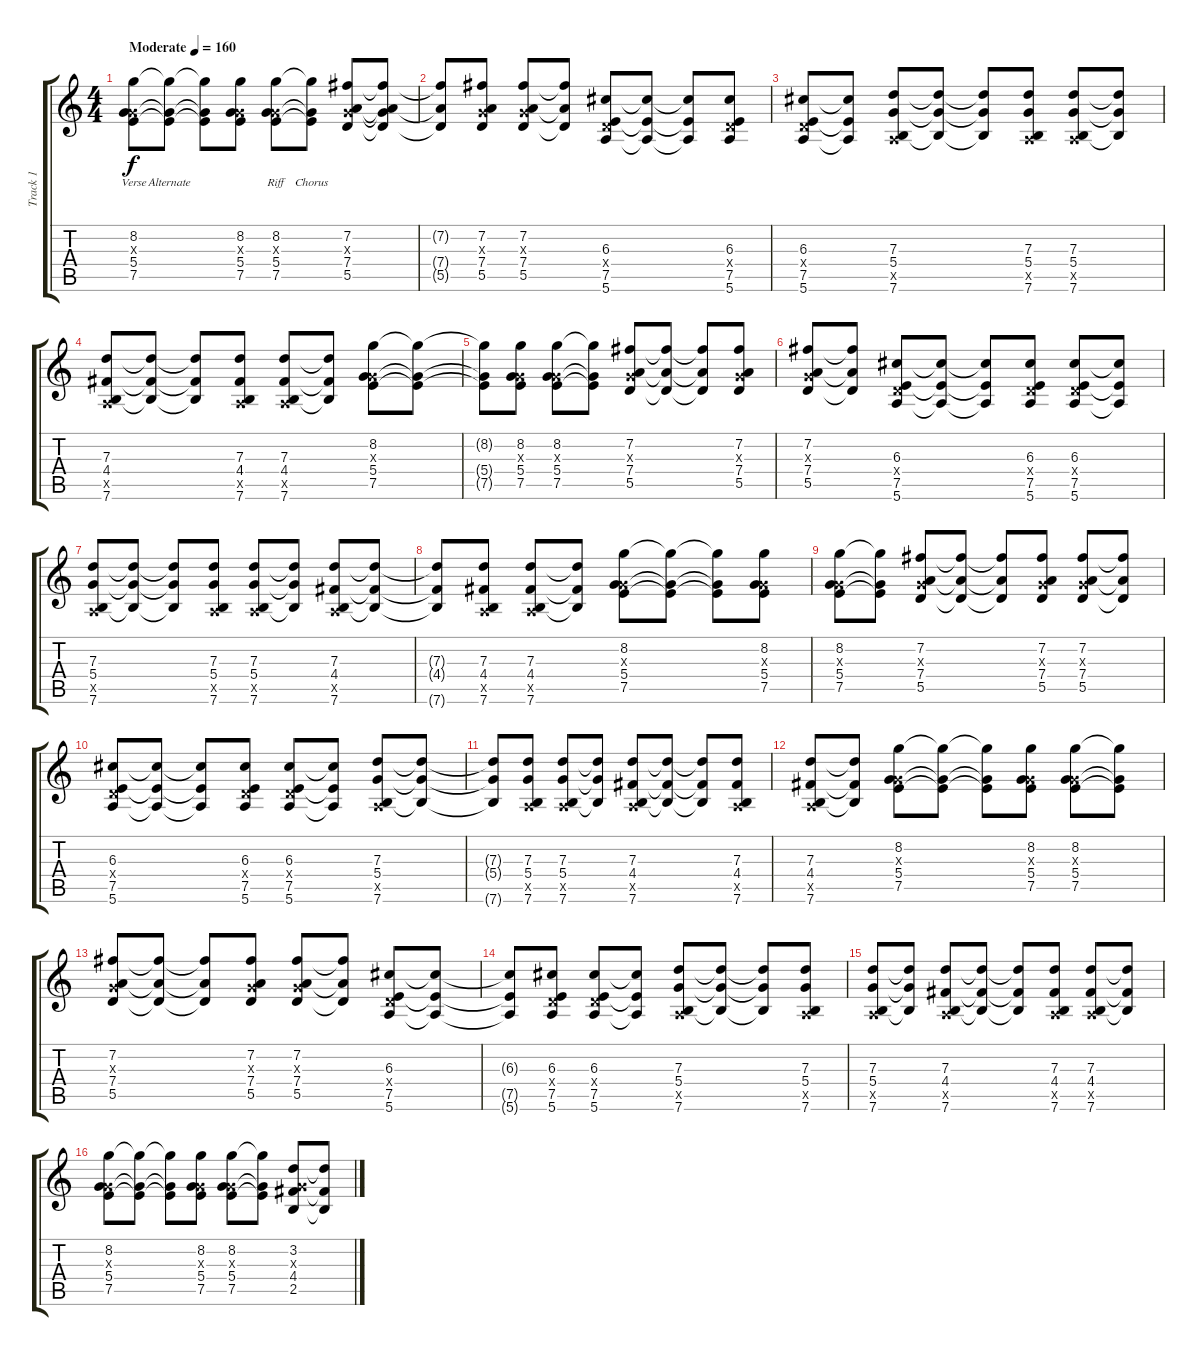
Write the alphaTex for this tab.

\track ("Track 1" "Track 1") {instrument acousticguitarsteel}
\staff {score tabs}
\tuning (E4 B3 G3 D3 A2 E2) {hide}
\ts (4 4)
\tempo (160 "Moderate")
\clef g2
\ks c
(8.2 0.3{x} 5.4 7.5).8{lyrics (0 "Verse") lyrics (1 "") lyrics (2 "") lyrics (3 "") lyrics (4 "") dy f instrument acousticguitarsteel} (8.2{t} 5.4{t} 7.5{t}).8{lyrics (0 "Alternate") lyrics (1 "") lyrics (2 "") lyrics (3 "") lyrics (4 "")} (8.2{t} 5.4{t} 7.5{t}).8{lyrics (0 "") lyrics (1 "") lyrics (2 "") lyrics (3 "") lyrics (4 "")} (8.2 0.3{x} 5.4 7.5).8{lyrics (0 "") lyrics (1 "") lyrics (2 "") lyrics (3 "") lyrics (4 "")} (8.2 0.3{x} 5.4 7.5).8{lyrics (0 "Riff") lyrics (1 "") lyrics (2 "") lyrics (3 "") lyrics (4 "")} (8.2{t} 5.4{t} 7.5{t}).8{lyrics (0 "Chorus") lyrics (1 "") lyrics (2 "") lyrics (3 "") lyrics (4 "")} (7.2 0.3{x} 7.4 5.5).8 (7.2{t} 0.3{t} 7.4{t} 5.5{t}).8 |
(7.2{t} 7.4{t} 5.5{t}).8 (7.2 0.3{x} 7.4 5.5).8 (7.2 0.3{x} 7.4 5.5).8 (7.2{t} 7.4{t} 5.5{t}).8 (6.3 0.4{x} 7.5 5.6).8 (6.3{t} 7.5{t} 5.6{t}).8 (6.3{t} 7.5{t} 5.6{t}).8 (6.3 0.4{x} 7.5 5.6).8 |
(6.3 0.4{x} 7.5 5.6).8 (6.3{t} 7.5{t} 5.6{t}).8 (7.3 5.4 0.5{x} 7.6).8 (7.3{t} 5.4{t} 7.6{t}).8 (7.3{t} 5.4{t} 7.6{t}).8 (7.3 5.4 0.5{x} 7.6).8 (7.3 5.4 0.5{x} 7.6).8 (7.3{t} 5.4{t} 7.6{t}).8 |
(7.3 4.4 0.5{x} 7.6).8 (7.3{t} 4.4{t} 7.6{t}).8 (7.3{t} 4.4{t} 7.6{t}).8 (7.3 4.4 0.5{x} 7.6).8 (7.3 4.4 0.5{x} 7.6).8 (7.3{t} 4.4{t} 7.6{t}).8 (8.2 0.3{x} 5.4 7.5).8 (8.2{t} 5.4{t} 7.5{t}).8 |
(8.2{t} 5.4{t} 7.5{t}).8 (8.2 0.3{x} 5.4 7.5).8 (8.2 0.3{x} 5.4 7.5).8 (8.2{t} 5.4{t} 7.5{t}).8 (7.2 0.3{x} 7.4 5.5).8 (7.2{t} 7.4{t} 5.5{t}).8 (7.2{t} 7.4{t} 5.5{t}).8 (7.2 0.3{x} 7.4 5.5).8 |
(7.2 0.3{x} 7.4 5.5).8 (7.2{t} 7.4{t} 5.5{t}).8 (6.3 0.4{x} 7.5 5.6).8 (6.3{t} 7.5{t} 5.6{t}).8 (6.3{t} 7.5{t} 5.6{t}).8 (6.3 0.4{x} 7.5 5.6).8 (6.3 0.4{x} 7.5 5.6).8 (6.3{t} 7.5{t} 5.6{t}).8 |
(7.3 5.4 0.5{x} 7.6).8 (7.3{t} 5.4{t} 7.6{t}).8 (7.3{t} 5.4{t} 7.6{t}).8 (7.3 5.4 0.5{x} 7.6).8 (7.3 5.4 0.5{x} 7.6).8 (7.3{t} 5.4{t} 7.6{t}).8 (7.3 4.4 0.5{x} 7.6).8 (7.3{t} 4.4{t} 7.6{t}).8 |
(7.3{t} 4.4{t} 7.6{t}).8 (7.3 4.4 0.5{x} 7.6).8 (7.3 4.4 0.5{x} 7.6).8 (7.3{t} 4.4{t} 7.6{t}).8 (8.2 0.3{x} 5.4 7.5).8 (8.2{t} 5.4{t} 7.5{t}).8 (8.2{t} 5.4{t} 7.5{t}).8 (8.2 0.3{x} 5.4 7.5).8 |
(8.2 0.3{x} 5.4 7.5).8 (8.2{t} 5.4{t} 7.5{t}).8 (7.2 0.3{x} 7.4 5.5).8 (7.2{t} 7.4{t} 5.5{t}).8 (7.2{t} 7.4{t} 5.5{t}).8 (7.2 0.3{x} 7.4 5.5).8 (7.2 0.3{x} 7.4 5.5).8 (7.2{t} 7.4{t} 5.5{t}).8 |
(6.3 0.4{x} 7.5 5.6).8 (6.3{t} 7.5{t} 5.6{t}).8 (6.3{t} 7.5{t} 5.6{t}).8 (6.3 0.4{x} 7.5 5.6).8 (6.3 0.4{x} 7.5 5.6).8 (6.3{t} 7.5{t} 5.6{t}).8 (7.3 5.4 0.5{x} 7.6).8 (7.3{t} 5.4{t} 7.6{t}).8 |
(7.3{t} 5.4{t} 7.6{t}).8 (7.3 5.4 0.5{x} 7.6).8 (7.3 5.4 0.5{x} 7.6).8 (7.3{t} 5.4{t} 7.6{t}).8 (7.3 4.4 0.5{x} 7.6).8 (7.3{t} 4.4{t} 7.6{t}).8 (7.3{t} 4.4{t} 7.6{t}).8 (7.3 4.4 0.5{x} 7.6).8 |
(7.3 4.4 0.5{x} 7.6).8 (7.3{t} 4.4{t} 7.6{t}).8 (8.2 0.3{x} 5.4 7.5).8 (8.2{t} 5.4{t} 7.5{t}).8 (8.2{t} 5.4{t} 7.5{t}).8 (8.2 0.3{x} 5.4 7.5).8 (8.2 0.3{x} 5.4 7.5).8 (8.2{t} 5.4{t} 7.5{t}).8 |
(7.2 0.3{x} 7.4 5.5).8 (7.2{t} 7.4{t} 5.5{t}).8 (7.2{t} 7.4{t} 5.5{t}).8 (7.2 0.3{x} 7.4 5.5).8 (7.2 0.3{x} 7.4 5.5).8 (7.2{t} 7.4{t} 5.5{t}).8 (6.3 0.4{x} 7.5 5.6).8 (6.3{t} 7.5{t} 5.6{t}).8 |
(6.3{t} 7.5{t} 5.6{t}).8 (6.3 0.4{x} 7.5 5.6).8 (6.3 0.4{x} 7.5 5.6).8 (6.3{t} 7.5{t} 5.6{t}).8 (7.3 5.4 0.5{x} 7.6).8 (7.3{t} 5.4{t} 7.6{t}).8 (7.3{t} 5.4{t} 7.6{t}).8 (7.3 5.4 0.5{x} 7.6).8 |
(7.3 5.4 0.5{x} 7.6).8 (7.3{t} 5.4{t} 7.6{t}).8 (7.3 4.4 0.5{x} 7.6).8 (7.3{t} 4.4{t} 7.6{t}).8 (7.3{t} 4.4{t} 7.6{t}).8 (7.3 4.4 0.5{x} 7.6).8 (7.3 4.4 0.5{x} 7.6).8 (7.3{t} 4.4{t} 7.6{t}).8 |
(8.2 0.3{x} 5.4 7.5).8 (8.2{t} 5.4{t} 7.5{t}).8 (8.2{t} 5.4{t} 7.5{t}).8 (8.2 0.3{x} 5.4 7.5).8 (8.2 0.3{x} 5.4 7.5).8 (8.2{t} 5.4{t} 7.5{t}).8 (3.2 0.3{x} 4.4 2.5).8 (3.2{t} 4.4{t} 2.5{t}).8
